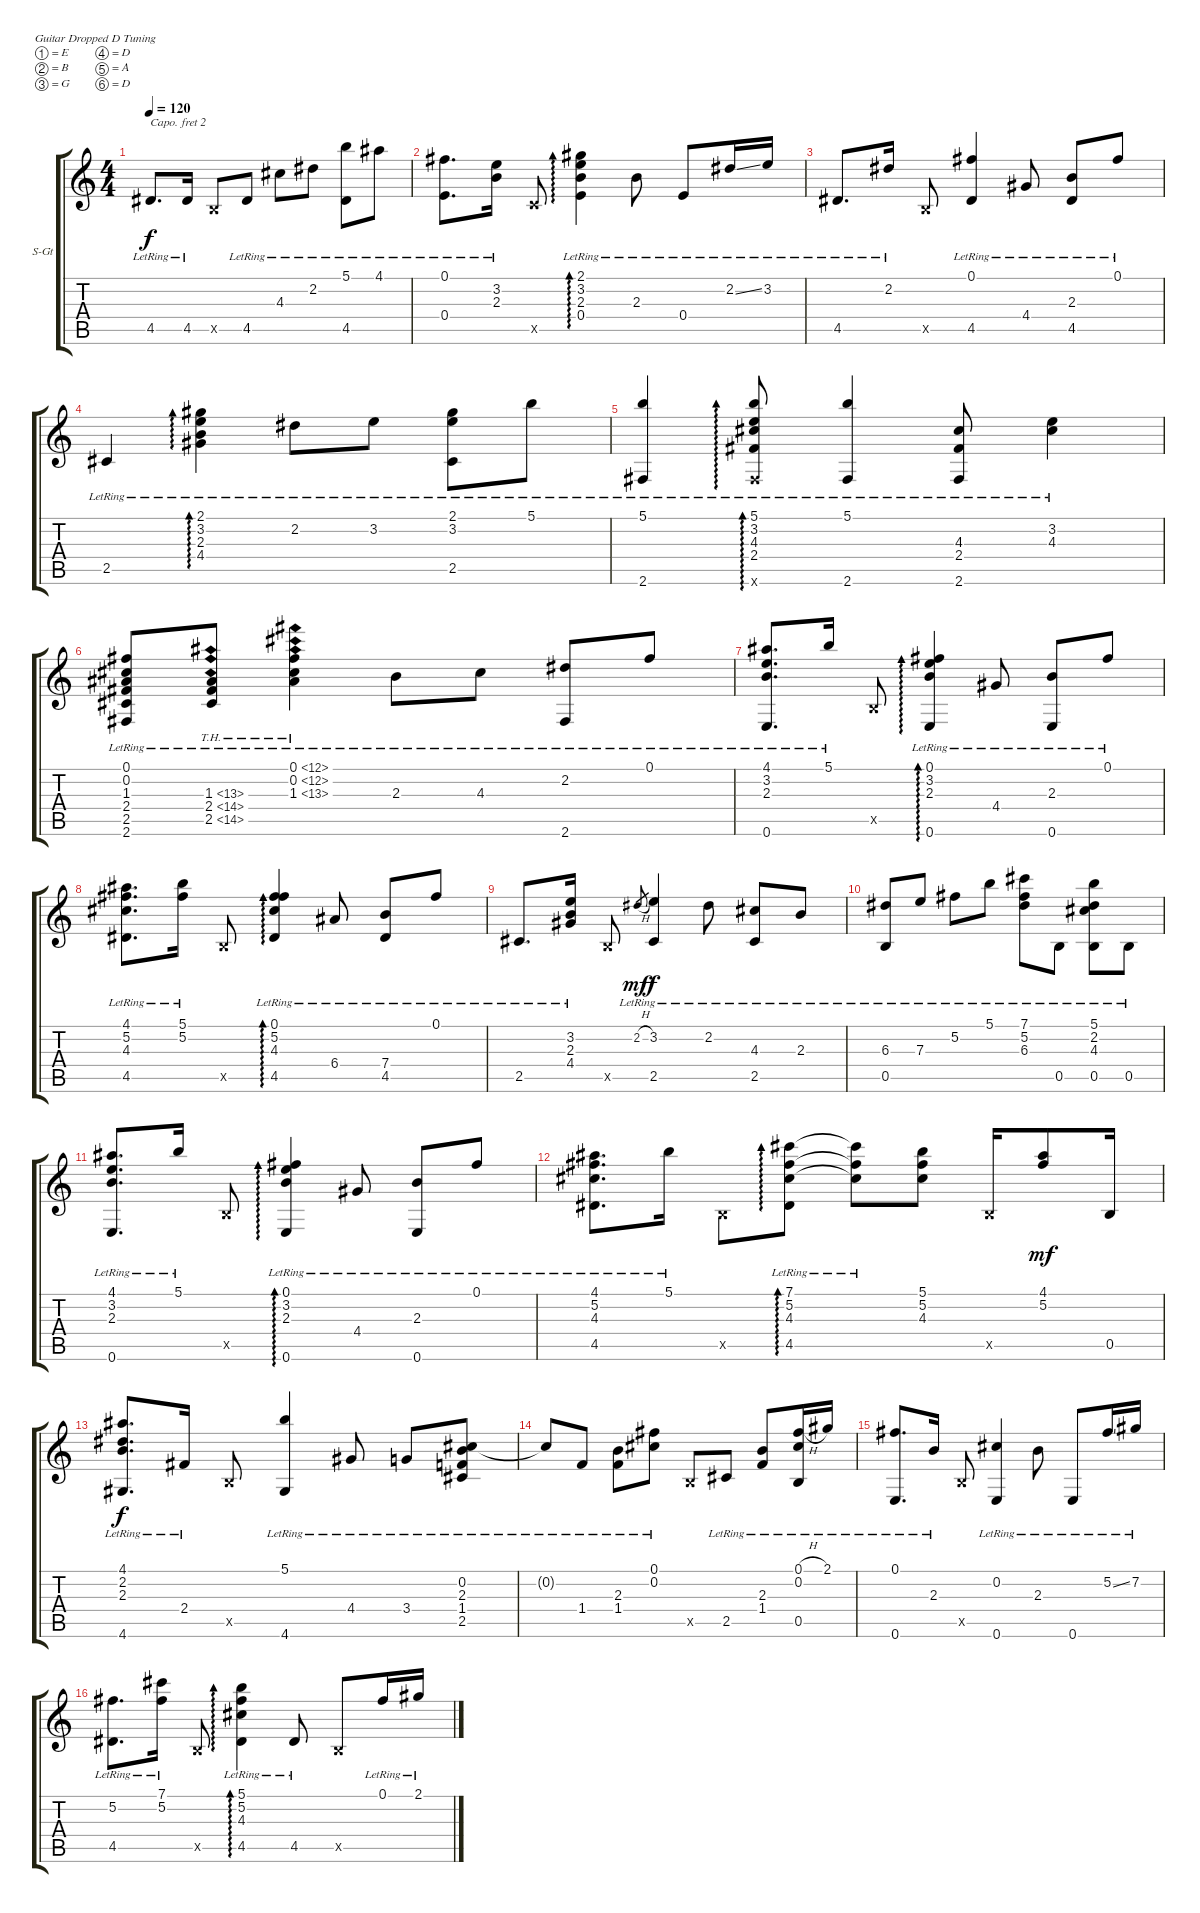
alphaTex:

\bracketExtendMode groupsimilarinstruments
\firstSystemTrackNameOrientation horizontal
\otherSystemsTrackNameOrientation horizontal
\track ("Òô¹ì 1" "S-Gt") {instrument acousticguitarsteel}
\staff {score tabs}
\capo 2
\tuning (E4 B3 G3 D3 A2 D2)
\ts (4 4)
\tempo 120
\clef g2
\ks c
4.5{lr}.8{d dy f} 4.5{lr}.16 0.5{x}.8 4.5{lr}.8 4.3{lr}.8 2.2{lr}.8 (5.1{lr} 4.5{lr}).8 4.1{lr}.8 |
(0.1{lr} 0.4{lr}).8{d} (3.2{lr} 2.3{lr}).16 1.5{x}.8 (2.1{lr} 3.2{lr} 2.3{lr} 0.4{lr}).4{ad 0} 2.3{lr}.8 0.4{lr}.8 2.2{ss lr}.16 3.2{lr}.16 |
4.5{lr}.8{d} 2.2{lr}.16 0.5{x}.8 (0.1{lr} 4.5{lr}).4 4.4{lr}.8 (2.3{lr} 4.5{lr}).8 0.1{lr}.8 |
2.5{lr}.4 (2.1{lr} 3.2{lr} 2.3{lr} 4.4).4{ad 0} 2.2{lr}.8 3.2{lr}.8 (2.1{lr} 3.2{lr} 2.5{lr}).8 5.1{lr}.8 |
(5.1{lr} 2.6{lr}).4 (5.1{lr} 3.2{lr} 4.3{lr} 2.4{lr} 2.6{x}).8{ad 0} (5.1{lr} 2.6{lr}).4 (4.3{lr} 2.4{lr} 2.6{lr}).8 (3.2{lr} 4.3{lr}).4 |
(0.1{lr} 0.2{lr} 1.3{lr} 2.4{lr} 2.5{lr} 2.6{lr}).8 (1.3{th 12 lr} 2.4{th 12 lr} 2.5{th 12 lr}).8 (0.1{th 12 lr} 0.2{th 12 lr} 1.3{th 12 lr}).4 2.3{lr}.8 4.3{lr}.8 (2.2{lr} 2.6{lr}).8 0.1{lr}.8 |
(4.1{lr} 3.2{lr} 2.3{lr} 0.6{lr}).8{d} 5.1{lr}.16 0.5{x}.8 (0.1{lr} 3.2{lr} 2.3{lr} 0.6{lr}).4{ad 0} 4.4{lr}.8 (2.3{lr} 0.6{lr}).8 0.1{lr}.8 |
(4.1{lr} 5.2{lr} 4.3{lr} 4.5{lr}).8{d} (5.1{lr} 5.2{lr}).16 0.5{x}.8 (5.2{lr} 4.3{lr} 4.5{lr} 0.1).4{ad 0} 6.4{lr}.8 (7.4{lr} 4.5{lr}).8 0.1{lr}.8 |
2.5{lr}.8{d} (3.2{lr} 2.3{lr} 4.4{lr}).16 0.5{x}.8 2.2{h lr}.8{gr dy mf} (3.2{lr} 2.5{lr}).4{dy f} 2.2{lr}.8 (4.3{lr} 2.5{lr}).8 2.3{lr}.8 |
(6.3{lr} 0.5{lr}).8 7.3{lr}.8 5.2{lr}.8 5.1{lr}.8 (7.1{lr} 5.2{lr} 6.3{lr}).8 0.5{lr}.8 (5.1{lr} 2.2{lr} 4.3{lr} 0.5{lr}).8 0.5{lr}.8 |
(4.1{lr} 3.2{lr} 2.3{lr} 0.6{lr}).8{d} 5.1{lr}.16 0.5{x}.8 (0.1{lr} 3.2{lr} 2.3{lr} 0.6{lr}).4{ad 0} 4.4{lr}.8 (2.3{lr} 0.6{lr}).8 0.1{lr}.8 |
(4.1{lr} 5.2{lr} 4.3{lr} 4.5{lr}).8{d} 5.1{lr}.16 0.5{x}.8 (7.1{lr} 5.2{lr} 4.3{lr} 4.5{lr}).8{ad 0} (7.1{lr t} 5.2{lr t} 4.3{lr t}).8 (5.1 5.2 4.3).8 0.5{x}.16 (4.1 5.2).8{dy mf} 0.5.16 |
(4.1{lr} 2.2{lr} 2.3{lr} 4.6{lr}).8{d dy f} 2.4{lr}.16 0.5{x}.8 (5.1{lr} 4.6{lr}).4 4.4{lr}.8 3.4{lr}.8 (0.2{lr} 2.3{lr} 1.4{lr} 2.5{lr}).8 |
0.2{lr t}.8 1.4{lr}.8 (2.3{lr} 1.4{lr}).8 (0.1{lr} 0.2{lr}).8 0.5{x}.8 2.5{lr}.8 (2.3{lr} 1.4{lr}).8 (0.1{h lr} 0.2{lr} 0.5{lr}).16 2.1{lr}.16 |
(0.1{lr} 0.6{lr}).8{d} 2.3{lr}.16 0.5{x}.8 (0.2{lr} 0.6{lr}).4 2.3{lr}.8 0.6{lr}.8 5.2{ss lr}.16 7.2{lr}.16 |
(5.2{lr} 4.5{lr}).8{d} (7.1{lr} 5.2{lr}).16 0.5{x}.8 (5.1{lr} 5.2{lr} 4.3{lr} 4.5{lr}).4{ad 0} 4.5{lr}.8 0.5{x}.8 0.1{lr}.16 2.1{lr}.16
